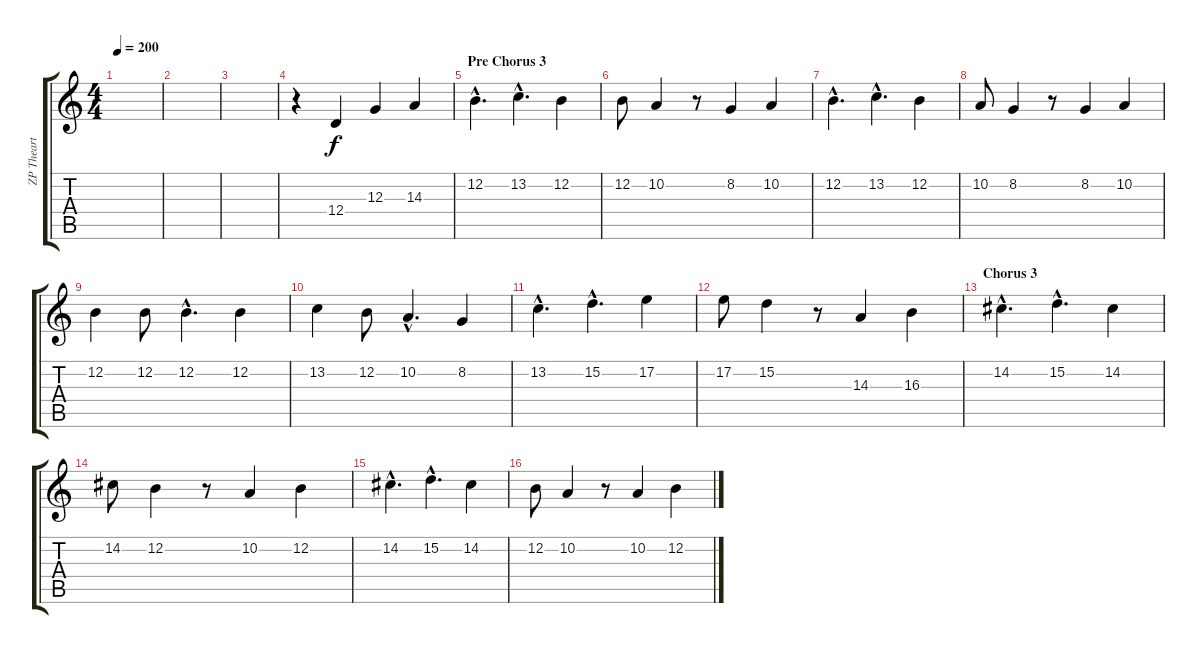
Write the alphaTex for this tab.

\track ("ZP Theart" "ZP Theart") {instrument lead2sawtooth}
\staff {score tabs}
\tuning (E4 B3 G3 D3 A2 E2) {hide}
\ts (4 4)
\tempo 200
\clef g2
\ks c
|
|
|
r.4 12.4.4 12.3.4 14.3.4 |
\section ("" "Pre Chorus 3")
12.2{hac}.4{d} 13.2{hac}.4{d} 12.2.4 |
12.2.8 10.2.4 r.8 8.2.4 10.2.4 |
12.2{hac}.4{d} 13.2{hac}.4{d} 12.2.4 |
10.2.8 8.2.4 r.8 8.2.4 10.2.4 |
12.2.4 12.2.8 12.2{hac}.4{d} 12.2.4 |
13.2.4 12.2.8 10.2{hac}.4{d} 8.2.4 |
13.2{hac}.4{d} 15.2{hac}.4{d} 17.2.4 |
17.2.8 15.2.4 r.8 14.3.4 16.3.4 |
\section ("" "Chorus 3")
14.2{hac}.4{d} 15.2{hac}.4{d} 14.2.4 |
14.2.8 12.2.4 r.8 10.2.4 12.2.4 |
14.2{hac}.4{d} 15.2{hac}.4{d} 14.2.4 |
12.2.8 10.2.4 r.8 10.2.4 12.2.4
